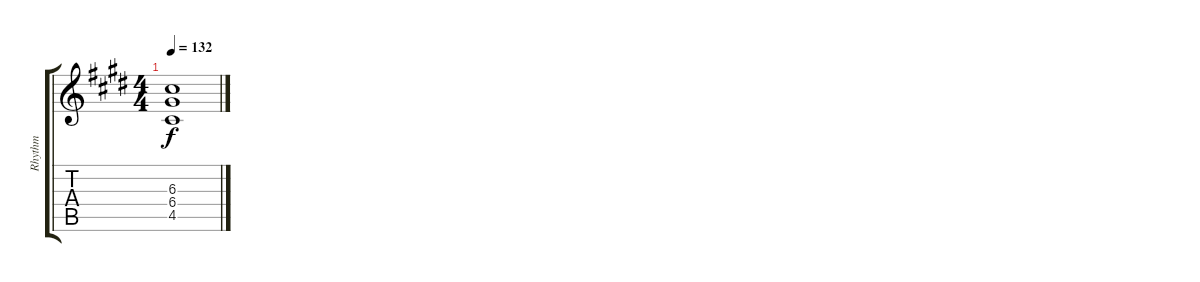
\track ("Rhythm" "Rhythm") {instrument distortionguitar}
\staff {score tabs}
\tuning (E4 B3 G3 D3 A2 E2) {hide}
\ts (4 4)
\tempo 132
\clef g2
\ks c#minor
(6.3{t} 6.4{t} 4.5{t}).1{dy f}
